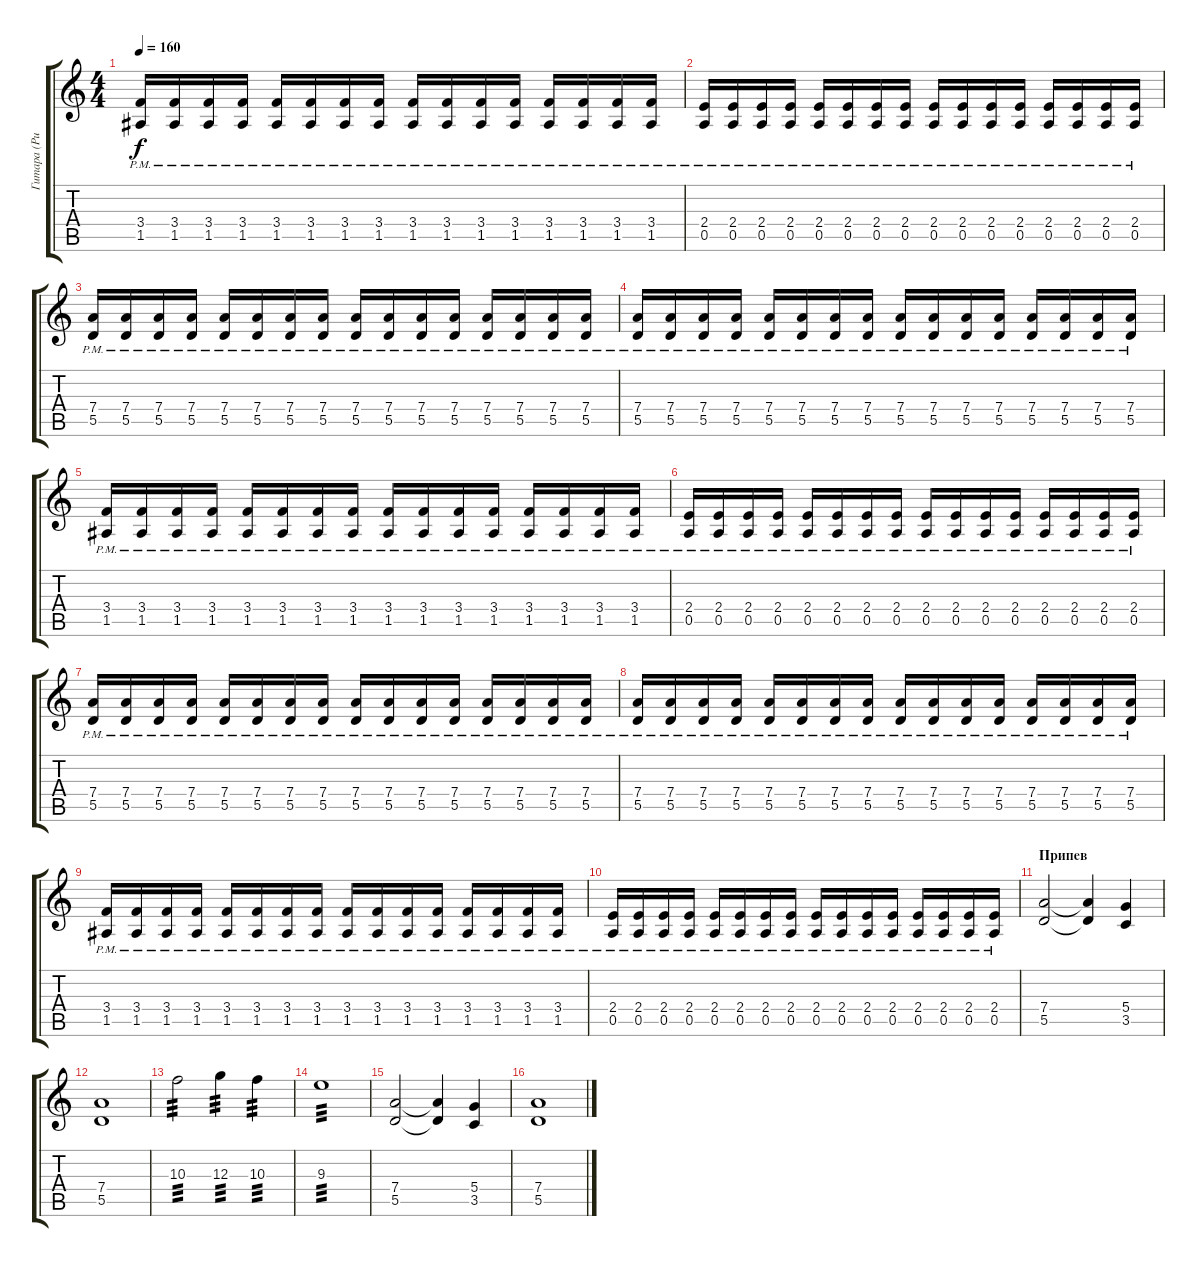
\track ("Гитара (Ритм)" "Гитара (Ри") {instrument distortionguitar}
\staff {score tabs}
\tuning (E4 B3 G3 D3 A2 E2) {hide}
\ts (4 4)
\tempo 160
\clef g2
\ks c
(3.4{pm} 1.5{pm}).16{dy f} (3.4{pm} 1.5{pm}).16 (3.4{pm} 1.5{pm}).16 (3.4{pm} 1.5{pm}).16 (3.4{pm} 1.5{pm}).16 (3.4{pm} 1.5{pm}).16 (3.4{pm} 1.5{pm}).16 (3.4{pm} 1.5{pm}).16 (3.4{pm} 1.5{pm}).16 (3.4{pm} 1.5{pm}).16 (3.4{pm} 1.5{pm}).16 (3.4{pm} 1.5{pm}).16 (3.4{pm} 1.5{pm}).16 (3.4{pm} 1.5{pm}).16 (3.4{pm} 1.5{pm}).16 (3.4{pm} 1.5{pm}).16 |
(2.4{pm} 0.5{pm}).16 (2.4{pm} 0.5{pm}).16 (2.4{pm} 0.5{pm}).16 (2.4{pm} 0.5{pm}).16 (2.4{pm} 0.5{pm}).16 (2.4{pm} 0.5{pm}).16 (2.4{pm} 0.5{pm}).16 (2.4{pm} 0.5{pm}).16 (2.4{pm} 0.5{pm}).16 (2.4{pm} 0.5{pm}).16 (2.4{pm} 0.5{pm}).16 (2.4{pm} 0.5{pm}).16 (2.4{pm} 0.5{pm}).16 (2.4{pm} 0.5{pm}).16 (2.4{pm} 0.5{pm}).16 (2.4{pm} 0.5{pm}).16 |
(7.4{pm} 5.5{pm}).16 (7.4{pm} 5.5{pm}).16 (7.4{pm} 5.5{pm}).16 (7.4{pm} 5.5{pm}).16 (7.4{pm} 5.5{pm}).16 (7.4{pm} 5.5{pm}).16 (7.4{pm} 5.5{pm}).16 (7.4{pm} 5.5{pm}).16 (7.4{pm} 5.5{pm}).16 (7.4{pm} 5.5{pm}).16 (7.4{pm} 5.5{pm}).16 (7.4{pm} 5.5{pm}).16 (7.4{pm} 5.5{pm}).16 (7.4{pm} 5.5{pm}).16 (7.4{pm} 5.5{pm}).16 (7.4{pm} 5.5{pm}).16 |
(7.4{pm} 5.5{pm}).16 (7.4{pm} 5.5{pm}).16 (7.4{pm} 5.5{pm}).16 (7.4{pm} 5.5{pm}).16 (7.4{pm} 5.5{pm}).16 (7.4{pm} 5.5{pm}).16 (7.4{pm} 5.5{pm}).16 (7.4{pm} 5.5{pm}).16 (7.4{pm} 5.5{pm}).16 (7.4{pm} 5.5{pm}).16 (7.4{pm} 5.5{pm}).16 (7.4{pm} 5.5{pm}).16 (7.4{pm} 5.5{pm}).16 (7.4{pm} 5.5{pm}).16 (7.4{pm} 5.5{pm}).16 (7.4{pm} 5.5{pm}).16 |
(3.4{pm} 1.5{pm}).16 (3.4{pm} 1.5{pm}).16 (3.4{pm} 1.5{pm}).16 (3.4{pm} 1.5{pm}).16 (3.4{pm} 1.5{pm}).16 (3.4{pm} 1.5{pm}).16 (3.4{pm} 1.5{pm}).16 (3.4{pm} 1.5{pm}).16 (3.4{pm} 1.5{pm}).16 (3.4{pm} 1.5{pm}).16 (3.4{pm} 1.5{pm}).16 (3.4{pm} 1.5{pm}).16 (3.4{pm} 1.5{pm}).16 (3.4{pm} 1.5{pm}).16 (3.4{pm} 1.5{pm}).16 (3.4{pm} 1.5{pm}).16 |
(2.4{pm} 0.5{pm}).16 (2.4{pm} 0.5{pm}).16 (2.4{pm} 0.5{pm}).16 (2.4{pm} 0.5{pm}).16 (2.4{pm} 0.5{pm}).16 (2.4{pm} 0.5{pm}).16 (2.4{pm} 0.5{pm}).16 (2.4{pm} 0.5{pm}).16 (2.4{pm} 0.5{pm}).16 (2.4{pm} 0.5{pm}).16 (2.4{pm} 0.5{pm}).16 (2.4{pm} 0.5{pm}).16 (2.4{pm} 0.5{pm}).16 (2.4{pm} 0.5{pm}).16 (2.4{pm} 0.5{pm}).16 (2.4{pm} 0.5{pm}).16 |
(7.4{pm} 5.5{pm}).16 (7.4{pm} 5.5{pm}).16 (7.4{pm} 5.5{pm}).16 (7.4{pm} 5.5{pm}).16 (7.4{pm} 5.5{pm}).16 (7.4{pm} 5.5{pm}).16 (7.4{pm} 5.5{pm}).16 (7.4{pm} 5.5{pm}).16 (7.4{pm} 5.5{pm}).16 (7.4{pm} 5.5{pm}).16 (7.4{pm} 5.5{pm}).16 (7.4{pm} 5.5{pm}).16 (7.4{pm} 5.5{pm}).16 (7.4{pm} 5.5{pm}).16 (7.4{pm} 5.5{pm}).16 (7.4{pm} 5.5{pm}).16 |
(7.4{pm} 5.5{pm}).16 (7.4{pm} 5.5{pm}).16 (7.4{pm} 5.5{pm}).16 (7.4{pm} 5.5{pm}).16 (7.4{pm} 5.5{pm}).16 (7.4{pm} 5.5{pm}).16 (7.4{pm} 5.5{pm}).16 (7.4{pm} 5.5{pm}).16 (7.4{pm} 5.5{pm}).16 (7.4{pm} 5.5{pm}).16 (7.4{pm} 5.5{pm}).16 (7.4{pm} 5.5{pm}).16 (7.4{pm} 5.5{pm}).16 (7.4{pm} 5.5{pm}).16 (7.4{pm} 5.5{pm}).16 (7.4{pm} 5.5{pm}).16 |
(3.4{pm} 1.5{pm}).16 (3.4{pm} 1.5{pm}).16 (3.4{pm} 1.5{pm}).16 (3.4{pm} 1.5{pm}).16 (3.4{pm} 1.5{pm}).16 (3.4{pm} 1.5{pm}).16 (3.4{pm} 1.5{pm}).16 (3.4{pm} 1.5{pm}).16 (3.4{pm} 1.5{pm}).16 (3.4{pm} 1.5{pm}).16 (3.4{pm} 1.5{pm}).16 (3.4{pm} 1.5{pm}).16 (3.4{pm} 1.5{pm}).16 (3.4{pm} 1.5{pm}).16 (3.4{pm} 1.5{pm}).16 (3.4{pm} 1.5{pm}).16 |
(2.4{pm} 0.5{pm}).16 (2.4{pm} 0.5{pm}).16 (2.4{pm} 0.5{pm}).16 (2.4{pm} 0.5{pm}).16 (2.4{pm} 0.5{pm}).16 (2.4{pm} 0.5{pm}).16 (2.4{pm} 0.5{pm}).16 (2.4{pm} 0.5{pm}).16 (2.4{pm} 0.5{pm}).16 (2.4{pm} 0.5{pm}).16 (2.4{pm} 0.5{pm}).16 (2.4{pm} 0.5{pm}).16 (2.4{pm} 0.5{pm}).16 (2.4{pm} 0.5{pm}).16 (2.4{pm} 0.5{pm}).16 (2.4{pm} 0.5{pm}).16 |
\section ("" "Припев")
(7.4 5.5).2 (7.4{t} 5.5{t}).4 (5.4 3.5).4 |
(7.4 5.5).1 |
10.3.2{tp 3} 12.3.4{tp 3} 10.3.4{tp 3} |
9.3.1{tp 3} |
(7.4 5.5).2 (7.4{t} 5.5{t}).4 (5.4 3.5).4 |
(7.4 5.5).1
